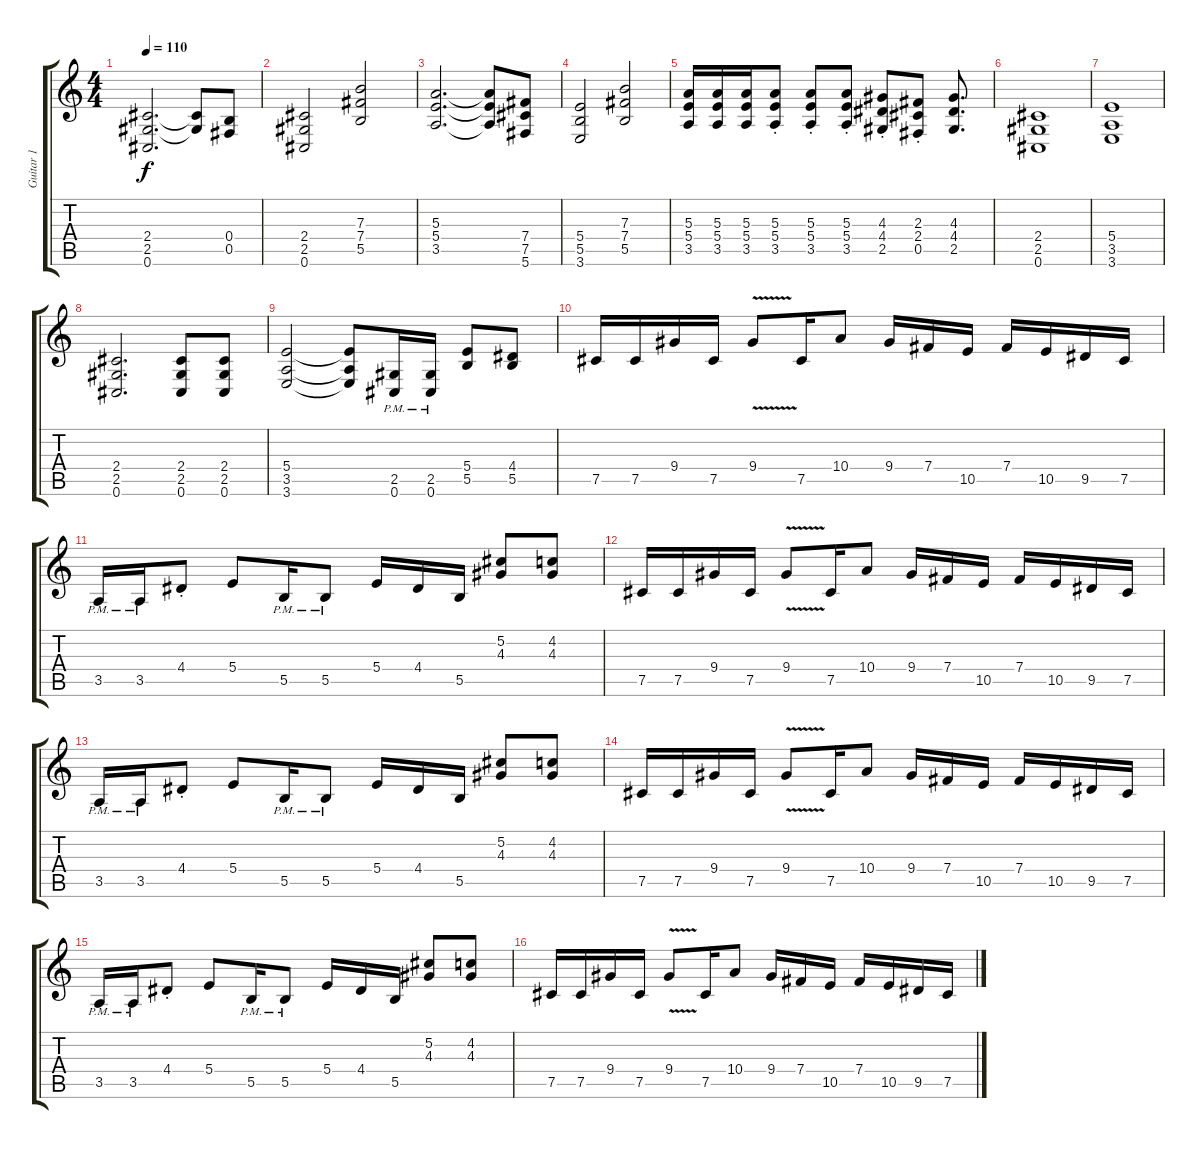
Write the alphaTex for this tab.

\track ("Guitar 1" "Guitar 1") {instrument distortionguitar}
\staff {score tabs}
\tuning (Db4 Ab3 E3 B2 Gb2 Db2) {hide}
\ts (4 4)
\tempo 110
\clef g2
\ks c
(2.4 2.5 0.6).2{d dy f} (2.4{t} 2.5{t}).8 (0.4 0.5).8 |
(2.4 2.5 0.6).2 (7.3 7.4 5.5).2 |
(5.3 5.4 3.5).2{d} (5.3{t} 5.4{t} 3.5{t}).8 (7.4 7.5 5.6).8 |
(5.4 5.5 3.6).2 (7.3 7.4 5.5).2 |
(5.3 5.4 3.5).16 (5.3 5.4 3.5).16 (5.3 5.4 3.5).16 (5.3{st} 5.4{st} 3.5{st}).8 (5.3{st} 5.4{st} 3.5{st}).8 (5.3{st} 5.4{st} 3.5{st}).8 (4.3{st} 4.4{st} 2.5{st}).8 (2.3{st} 2.4{st} 0.5{st}).8 (4.3 4.4 2.5).8{d} |
(2.4 2.5 0.6).1 |
(5.4 3.5 3.6).1 |
(2.4 2.5 0.6).2{d} (2.4 2.5 0.6).8 (2.4 2.5 0.6).8 |
(5.4 3.5 3.6).2 (5.4{t} 3.5{t} 3.6{t}).8 (2.5{pm} 0.6{pm}).16 (2.5{pm} 0.6{pm}).16 (5.4 5.5).8 (4.4 5.5).8 |
7.5.16 7.5.16 9.4.16 7.5.16 9.4{v}.8 7.5.16 10.4.8 9.4.16 7.4.16 10.5.16 7.4.16 10.5.16 9.5.16 7.5.16 |
3.5{pm}.16 3.5{pm}.16 4.4{st}.8 5.4.8 5.5{pm}.16 5.5{pm}.8 5.4.16 4.4.16 5.5.16 (5.2 4.3).8 (4.2 4.3).8 |
7.5.16 7.5.16 9.4.16 7.5.16 9.4{v}.8 7.5.16 10.4.8 9.4.16 7.4.16 10.5.16 7.4.16 10.5.16 9.5.16 7.5.16 |
3.5{pm}.16 3.5{pm}.16 4.4{st}.8 5.4.8 5.5{pm}.16 5.5{pm}.8 5.4.16 4.4.16 5.5.16 (5.2 4.3).8 (4.2 4.3).8 |
7.5.16 7.5.16 9.4.16 7.5.16 9.4{v}.8 7.5.16 10.4.8 9.4.16 7.4.16 10.5.16 7.4.16 10.5.16 9.5.16 7.5.16 |
3.5{pm}.16 3.5{pm}.16 4.4{st}.8 5.4.8 5.5{pm}.16 5.5{pm}.8 5.4.16 4.4.16 5.5.16 (5.2 4.3).8 (4.2 4.3).8 |
7.5.16 7.5.16 9.4.16 7.5.16 9.4{v}.8 7.5.16 10.4.8 9.4.16 7.4.16 10.5.16 7.4.16 10.5.16 9.5.16 7.5.16
